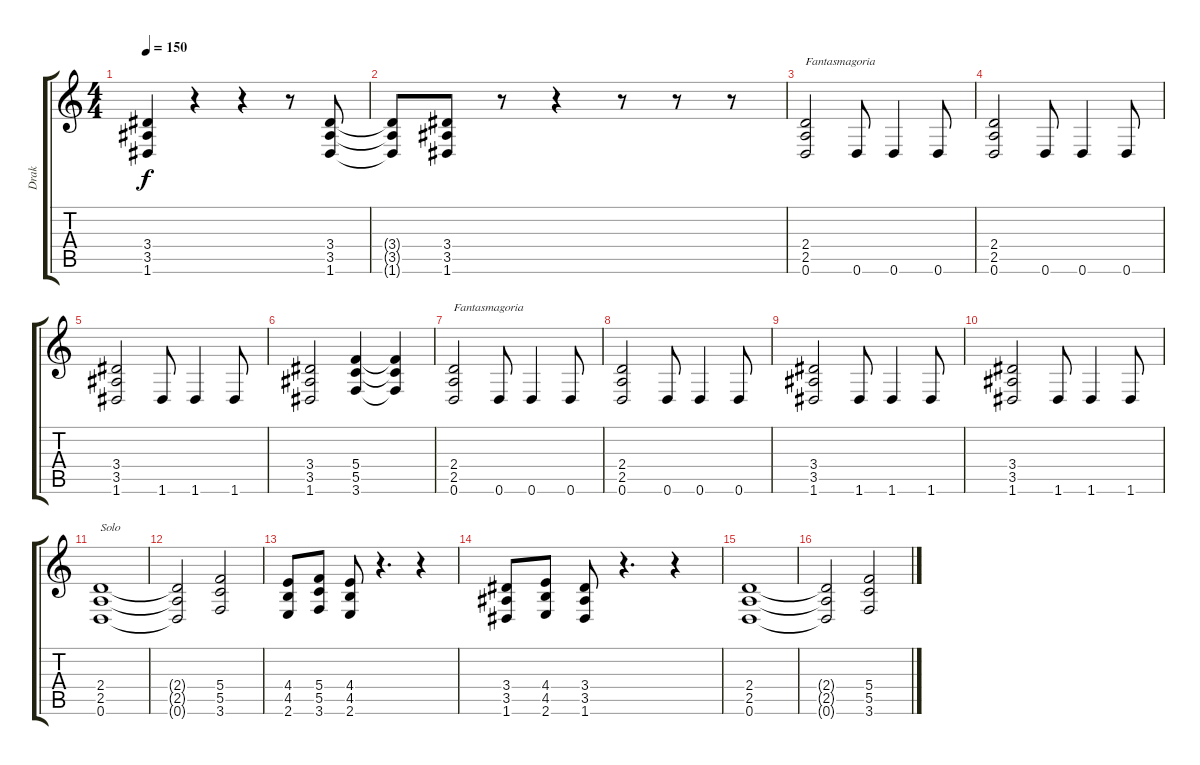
\track ("Drak" "Drak") {instrument distortionguitar}
\staff {score tabs}
\tuning (D4 A3 F3 C3 G2 D2) {hide}
\ts (4 4)
\tempo 150
\clef g2
\ks c
(3.4 3.5 1.6).4{dy f} r.4 r.4 r.8 (3.4 3.5 1.6).8 |
(3.4{t} 3.5{t} 1.6{t}).8 (3.4 3.5 1.6).8 r.8 r.4 r.8 r.8 r.8 |
(2.4 2.5 0.6).2{txt "Fantasmagoria"} 0.6.8 0.6.4 0.6.8 |
(2.4 2.5 0.6).2 0.6.8 0.6.4 0.6.8 |
(3.4 3.5 1.6).2 1.6.8 1.6.4 1.6.8 |
(3.4 3.5 1.6).2 (5.4 5.5 3.6).4 (5.4{t} 5.5{t} 3.6{t}).4 |
(2.4 2.5 0.6).2{txt "Fantasmagoria"} 0.6.8 0.6.4 0.6.8 |
(2.4 2.5 0.6).2 0.6.8 0.6.4 0.6.8 |
(3.4 3.5 1.6).2 1.6.8 1.6.4 1.6.8 |
(3.4 3.5 1.6).2 1.6.8 1.6.4 1.6.8 |
(2.4 2.5 0.6).1{txt "Solo"} |
(2.4{t} 2.5{t} 0.6{t}).2 (5.4 5.5 3.6).2 |
(4.4 4.5 2.6).8 (5.4 5.5 3.6).8 (4.4 4.5 2.6).8 r.4{d} r.4 |
(3.4 3.5 1.6).8 (4.4 4.5 2.6).8 (3.4 3.5 1.6).8 r.4{d} r.4 |
(2.4 2.5 0.6).1 |
(2.4{t} 2.5{t} 0.6{t}).2 (5.4 5.5 3.6).2
